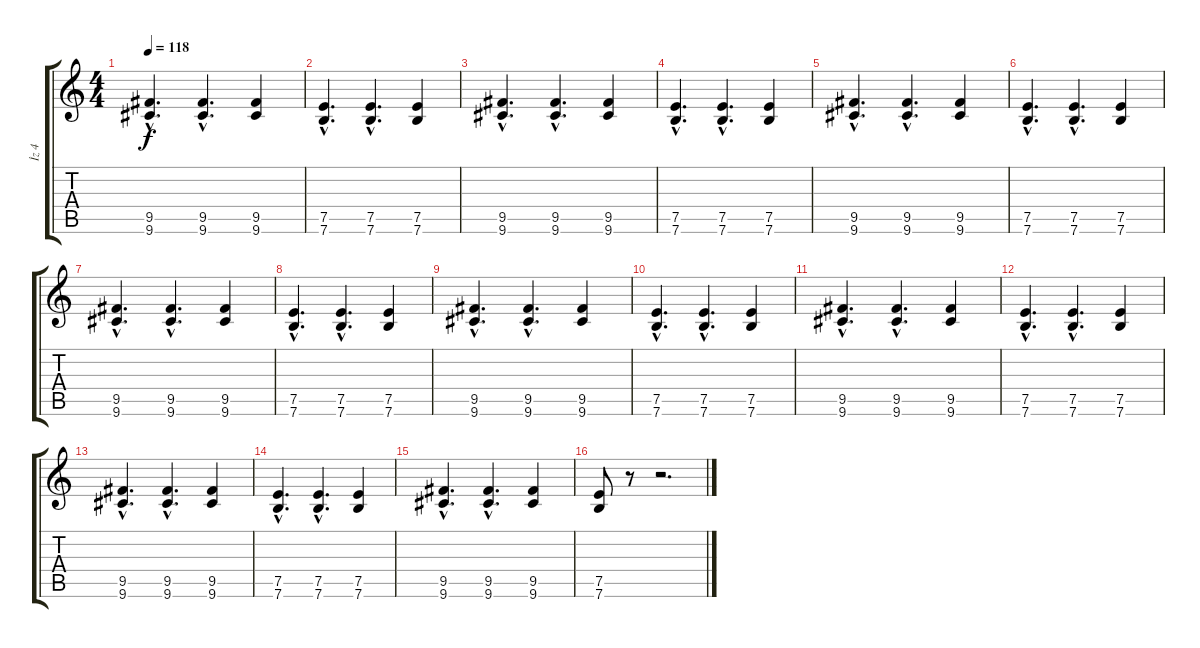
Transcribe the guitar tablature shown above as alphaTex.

\track ("İz 4" "İz 4") {instrument acousticguitarsteel}
\staff {score tabs}
\tuning (E4 B3 G3 D3 A2 E2) {hide}
\ts (4 4)
\tempo 118
\clef g2
\ks c
(9.5{hac} 9.6{hac}).4{d dy f instrument overdrivenguitar} (9.5{hac} 9.6{hac}).4{d} (9.5 9.6).4 |
(7.5{hac} 7.6{hac}).4{d} (7.5{hac} 7.6{hac}).4{d} (7.5 7.6).4 |
(9.5{hac} 9.6{hac}).4{d instrument overdrivenguitar} (9.5{hac} 9.6{hac}).4{d} (9.5 9.6).4 |
(7.5{hac} 7.6{hac}).4{d} (7.5{hac} 7.6{hac}).4{d} (7.5 7.6).4 |
(9.5{hac} 9.6{hac}).4{d instrument overdrivenguitar} (9.5{hac} 9.6{hac}).4{d} (9.5 9.6).4 |
(7.5{hac} 7.6{hac}).4{d} (7.5{hac} 7.6{hac}).4{d} (7.5 7.6).4 |
(9.5{hac} 9.6{hac}).4{d instrument overdrivenguitar} (9.5{hac} 9.6{hac}).4{d} (9.5 9.6).4 |
(7.5{hac} 7.6{hac}).4{d} (7.5{hac} 7.6{hac}).4{d} (7.5 7.6).4 |
(9.5{hac} 9.6{hac}).4{d instrument overdrivenguitar} (9.5{hac} 9.6{hac}).4{d} (9.5 9.6).4 |
(7.5{hac} 7.6{hac}).4{d} (7.5{hac} 7.6{hac}).4{d} (7.5 7.6).4 |
(9.5{hac} 9.6{hac}).4{d instrument overdrivenguitar} (9.5{hac} 9.6{hac}).4{d} (9.5 9.6).4 |
(7.5{hac} 7.6{hac}).4{d} (7.5{hac} 7.6{hac}).4{d} (7.5 7.6).4 |
(9.5{hac} 9.6{hac}).4{d instrument overdrivenguitar} (9.5{hac} 9.6{hac}).4{d} (9.5 9.6).4 |
(7.5{hac} 7.6{hac}).4{d} (7.5{hac} 7.6{hac}).4{d} (7.5 7.6).4 |
(9.5{hac} 9.6{hac}).4{d instrument overdrivenguitar} (9.5{hac} 9.6{hac}).4{d} (9.5 9.6).4 |
(7.5 7.6).8 r.8 r.2{d}
